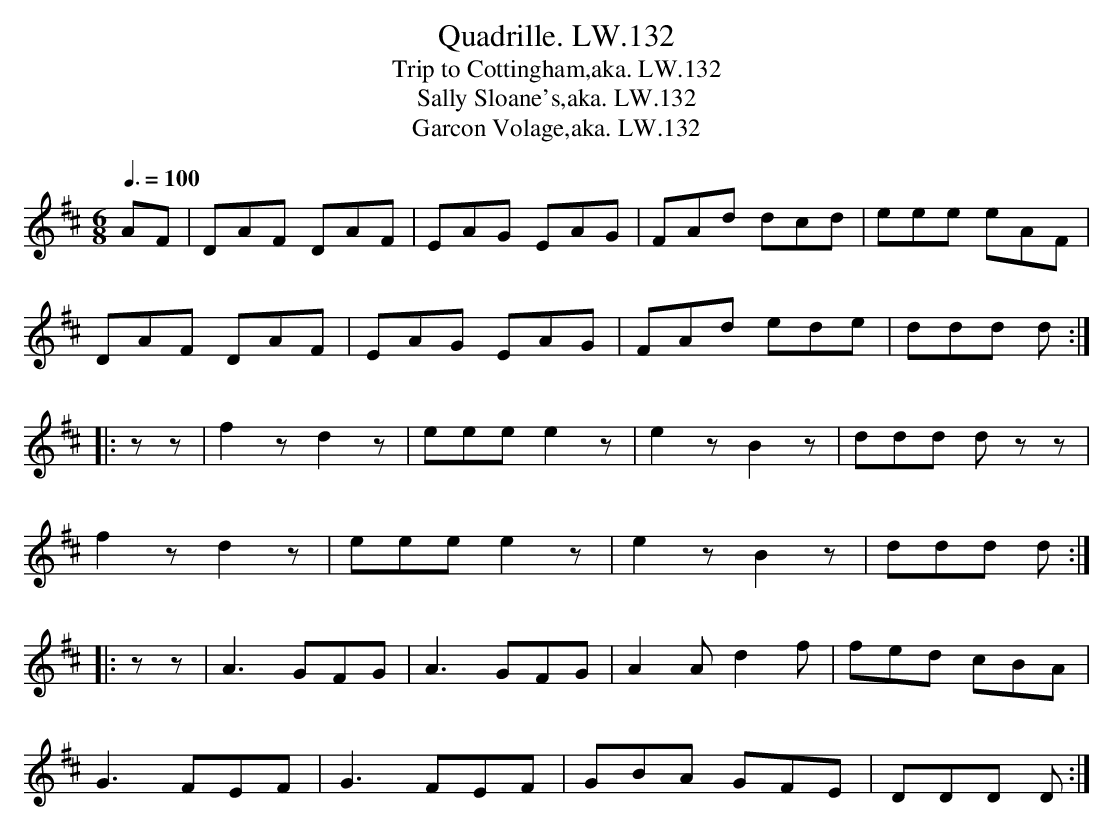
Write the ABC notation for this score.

X:1
T:Quadrille. LW.132
T:Trip to Cottingham,aka. LW.132
T:Sally Sloane's,aka. LW.132
T:Garcon Volage,aka. LW.132
M:6/8
Q:3/8=100
L:1/8
K:D
AF | DAF DAF | EAG EAG | FAd dcd | eee eAF |
DAF DAF | EAG EAG | FAd ede | ddd d :|
|:zz | f2zd2z | eee e2z | e2zB2z | ddd d zz |
f2zd2z | eee e2z | e2zB2z | ddd d:|
|:zz | A3 GFG | A3 GFG | A2A d2f | fed cBA |
G3 FEF | G3 FEF | GBA GFE | DDD D :|
